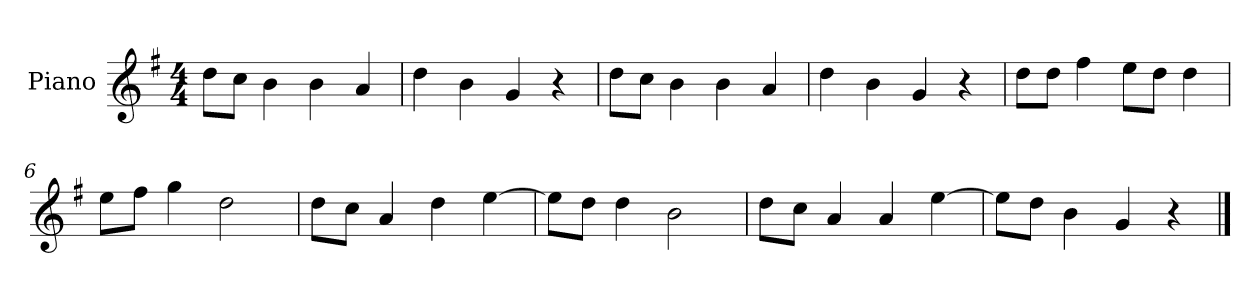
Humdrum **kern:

**kern
*part1
*staff1
*I"Piano
*I'P-no
*clefG2
*k[f#]
*M4/4
*MM90
=1
8dd\L
8cc\J
4b\
4b\
4a/
=2
4dd\
4b\
4g/
4r
=3
8dd\L
8cc\J
4b\
4b\
4a/
=4
4dd\
4b\
4g/
4r
=5
8dd\L
8dd\J
4ff#\
8ee\L
8dd\J
4dd\
=6
8ee\L
8ff#\J
4gg\
2dd\
=7
8dd\L
8cc\J
4a/
4dd\
[4ee\
!!LO:LB:g=z
=8
8ee\L]
8dd\J
4dd\
2b\
=9
8dd\L
8cc\J
4a/
4a/
[4ee\
=10
8ee\L]
8dd\J
4b\
4g/
4r
==
*-
